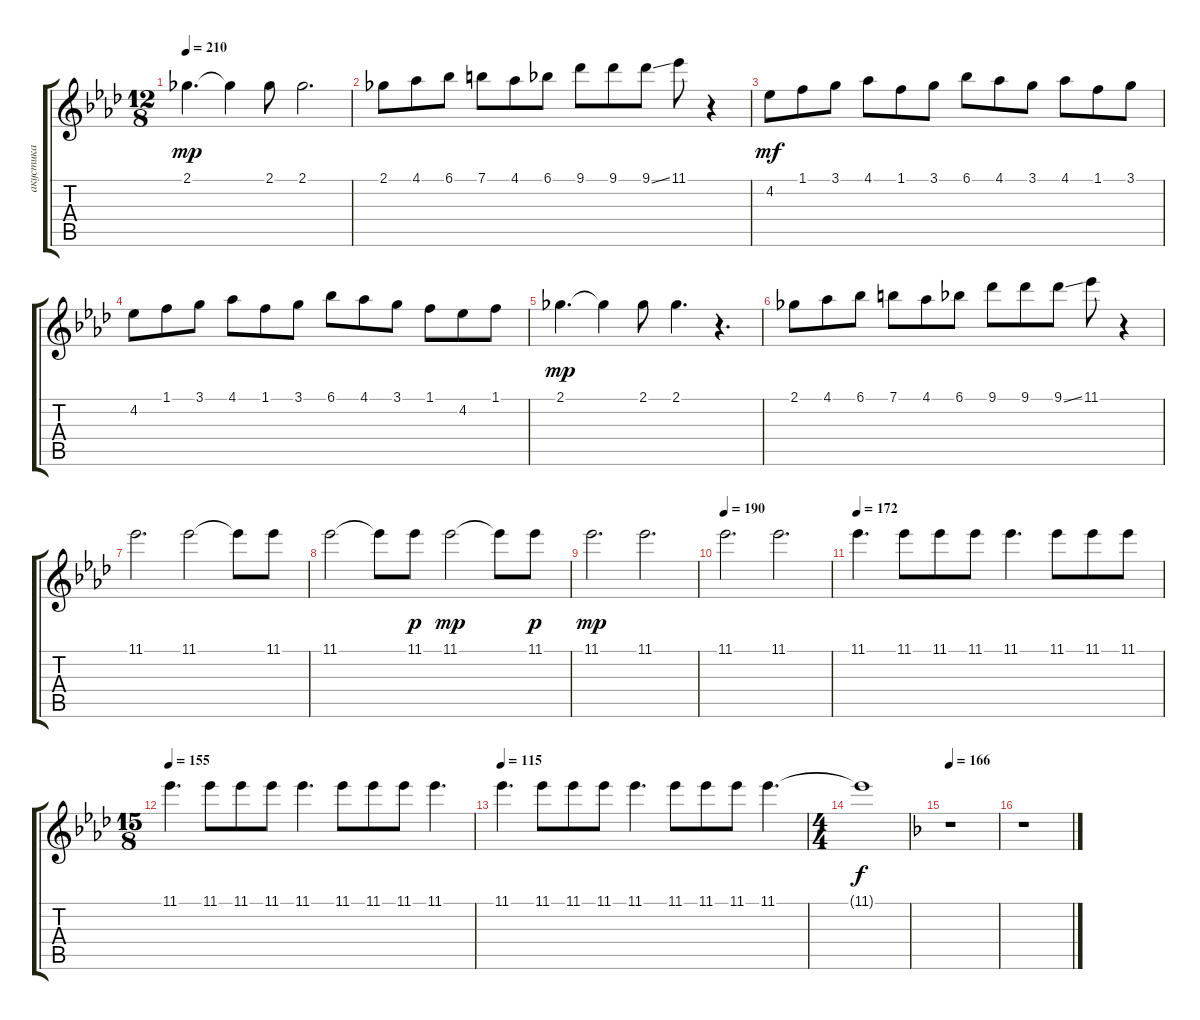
\track ("акустика" "акустика") {instrument acousticguitarnylon}
\staff {score tabs}
\tuning (E4 B3 G3 D3 A2 E2) {hide}
\ts (12 8)
\tempo 210
\clef g2
\ks fminor
2.1.4{d dy mp} 2.1{t}.4 2.1.8 2.1.2{d} |
2.1.8 4.1.8 6.1.8 7.1.8 4.1.8 6.1.8 9.1.8 9.1.8 9.1{ss}.8 11.1.8 r.4 |
4.2.8{dy mf} 1.1.8 3.1.8 4.1.8 1.1.8 3.1.8 6.1.8 4.1.8 3.1.8 4.1.8 1.1.8 3.1.8 |
4.2.8 1.1.8 3.1.8 4.1.8 1.1.8 3.1.8 6.1.8 4.1.8 3.1.8 1.1.8 4.2.8 1.1.8 |
2.1.4{d dy mp} 2.1{t}.4 2.1.8 2.1.4{d} r.4{d} |
2.1.8 4.1.8 6.1.8 7.1.8 4.1.8 6.1.8 9.1.8 9.1.8 9.1{ss}.8 11.1.8 r.4 |
11.1.2{d} 11.1.2 11.1{t}.8 11.1.8 |
11.1.2 11.1{t}.8 11.1.8{dy p} 11.1.2{dy mp} 11.1{t}.8 11.1.8{dy p} |
11.1.2{d dy mp} 11.1.2{d} |
\tempo 190
11.1.2{d} 11.1.2{d} |
\tempo 172
11.1.4{d} 11.1.8 11.1.8 11.1.8 11.1.4{d} 11.1.8 11.1.8 11.1.8 |
\ts (15 8)
\tempo 155
11.1.4{d} 11.1.8 11.1.8 11.1.8 11.1.4{d} 11.1.8 11.1.8 11.1.8 11.1.4{d} |
\tempo 115
11.1.4{d} 11.1.8 11.1.8 11.1.8 11.1.4{d} 11.1.8 11.1.8 11.1.8 11.1.4{d} |
\ts (4 4)
11.1{t}.1{dy f} |
\tempo 166
\ks dminor
r.1 |
r.1
